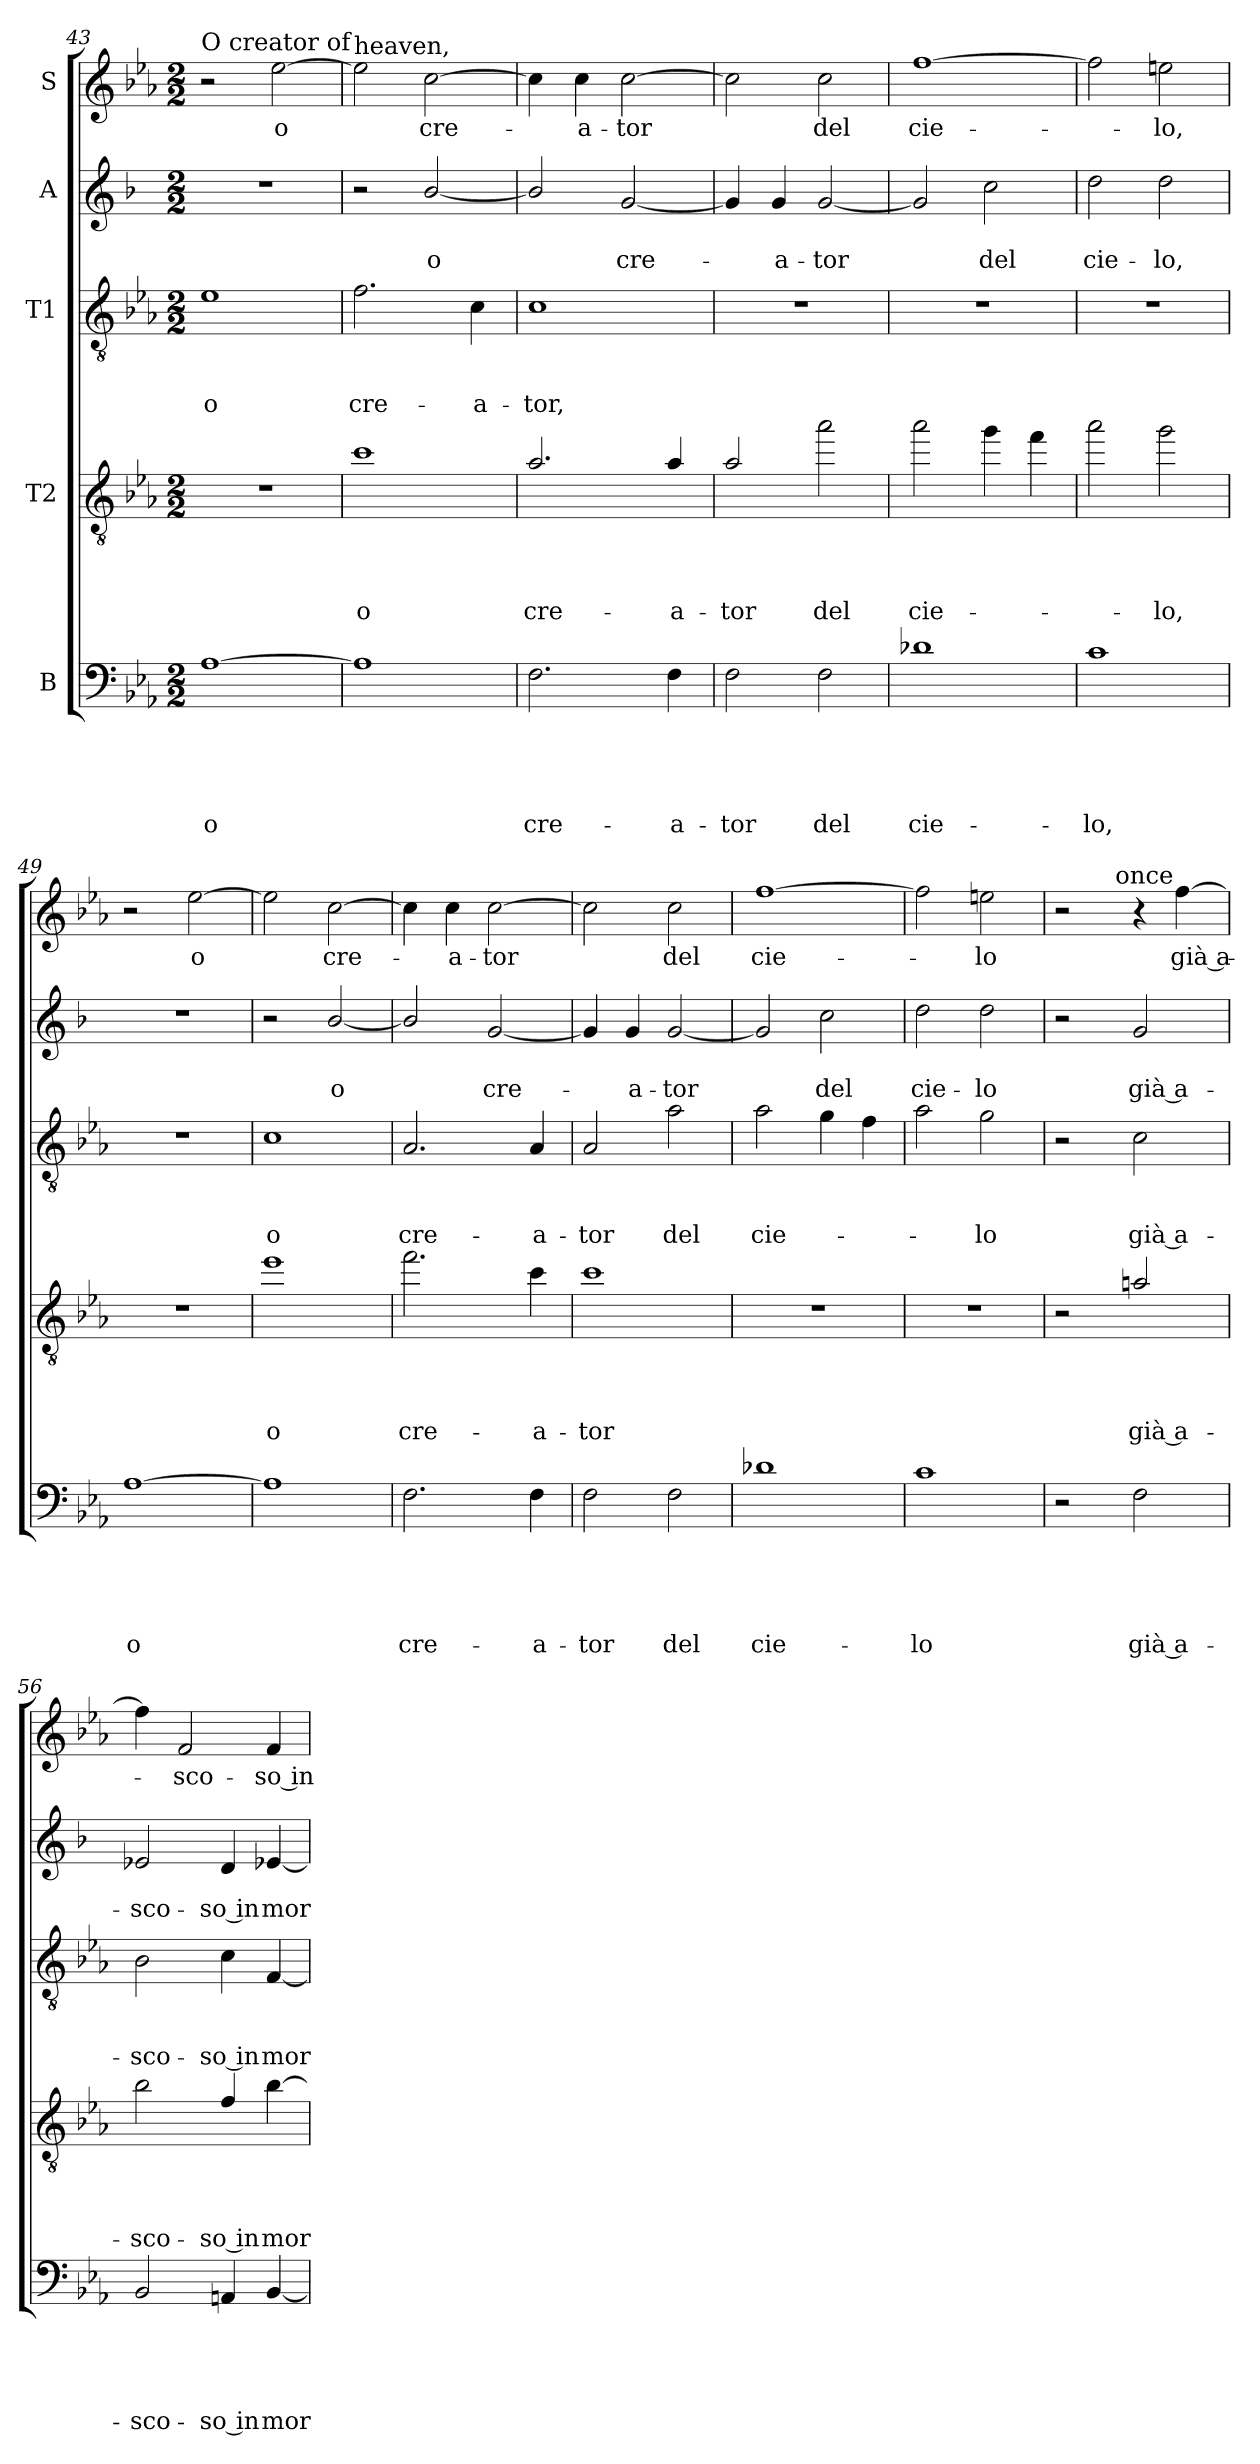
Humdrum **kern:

**kern	**text	**text	**text	**text	**text	**kern	**text	**text	**text	**text	**kern	**text	**text	**text	**kern	**text	**text	**kern	**text
*part5	*part5	*part5	*part5	*part5	*part5	*part4	*part4	*part4	*part4	*part4	*part3	*part3	*part3	*part3	*part2	*part2	*part2	*part1	*part1
*staff5	*staff5	*staff5	*staff5	*staff5	*staff5	*staff4	*staff4	*staff4	*staff4	*staff4	*staff3	*staff3	*staff3	*staff3	*staff2	*staff2	*staff2	*staff1	*staff1
*I"B	*	*	*	*	*	*I"T2	*	*	*	*	*I"T1	*	*	*	*I"A	*	*	*I"S	*
*clefF4	*	*	*	*	*	*clefGv2	*	*	*	*	*clefGv2	*	*	*	*clefG2	*	*	*clefG2	*
*	*	*	*	*	*	*ITrd8c14	*	*	*	*	*	*	*	*	*ITrd1c2	*	*	*	*
*k[b-e-a-]	*	*	*	*	*	*k[b-e-a-]	*	*	*	*	*k[b-e-a-]	*	*	*	*k[b-e-a-]	*	*	*k[b-e-a-]	*
*E-:	*	*	*	*	*	*E-:	*	*	*	*	*E-:	*	*	*	*E-:	*	*	*E-:	*
*M2/2	*	*	*	*	*	*M2/2	*	*	*	*	*M2/2	*	*	*	*M2/2	*	*	*M2/2	*
=43	=43	=43	=43	=43	=43	=43	=43	=43	=43	=43	=43	=43	=43	=43	=43	=43	=43	=43	=43
!	!	!	!	!	!	!	!	!	!	!	!	!	!	!	!	!	!	!LO:TX:a:t=O creator of	!
!	!	!	!	!	!LO:LY:b	!	!	!	!	!	!	!	!	!LO:LY:b	!	!	!	!	!
[1A-	.	.	.	.	o	1r	.	.	.	.	1e-	.	.	o	1r	.	.	2r	.
!	!	!	!	!	!	!	!	!	!	!	!	!	!	!	!	!	!	!	!LO:LY:b
.	.	.	.	.	.	.	.	.	.	.	.	.	.	.	.	.	.	[2ee-\	o
=44	=44	=44	=44	=44	=44	=44	=44	=44	=44	=44	=44	=44	=44	=44	=44	=44	=44	=44	=44
!	!	!	!	!	!	!	!	!	!	!	!	!	!	!	!	!	!	!LO:TX:a:t=heaven,	!
!	!	!	!	!	!	!	!	!	!	!LO:LY:b	!	!	!	!LO:LY:b	!	!	!	!	!
1A-]	.	.	.	.	.	1c	.	.	.	o	2.f\	.	.	cre-	2r	.	.	2ee-\]	.
!	!	!	!	!	!	!	!	!	!	!	!	!	!	!	!	!	!LO:LY:b	!	!LO:LY:b
.	.	.	.	.	.	.	.	.	.	.	.	.	.	.	[2a-/	.	o	[2cc\	cre-
!	!	!	!	!	!	!	!	!	!	!	!	!	!	!LO:LY:b	!	!	!	!	!
.	.	.	.	.	.	.	.	.	.	.	4c\	.	.	-a-	.	.	.	.	.
=45	=45	=45	=45	=45	=45	=45	=45	=45	=45	=45	=45	=45	=45	=45	=45	=45	=45	=45	=45
!	!	!	!	!	!LO:LY:b	!	!	!	!	!LO:LY:b	!	!	!	!LO:LY:b	!	!	!	!	!
2.F\	.	.	.	.	cre-	2.A-/	.	.	.	cre-	1c	.	.	-tor,	2a-/]	.	.	4cc\]	.
!	!	!	!	!	!	!	!	!	!	!	!	!	!	!	!	!	!	!	!LO:LY:b
.	.	.	.	.	.	.	.	.	.	.	.	.	.	.	.	.	.	4cc\	-a-
!	!	!	!	!	!	!	!	!	!	!	!	!	!	!	!	!	!LO:LY:b	!	!LO:LY:b
.	.	.	.	.	.	.	.	.	.	.	.	.	.	.	[2f/	.	cre-	[2cc\	-tor
!	!	!	!	!	!LO:LY:b	!	!	!	!	!LO:LY:b	!	!	!	!	!	!	!	!	!
4F\	.	.	.	.	-a-	4A-/	.	.	.	-a-	.	.	.	.	.	.	.	.	.
=46	=46	=46	=46	=46	=46	=46	=46	=46	=46	=46	=46	=46	=46	=46	=46	=46	=46	=46	=46
!	!	!	!	!	!LO:LY:b	!	!	!	!	!LO:LY:b	!	!	!	!	!	!	!	!	!
2F\	.	.	.	.	-tor	2A-/	.	.	.	-tor	1r	.	.	.	4f/]	.	.	2cc\]	.
!	!	!	!	!	!	!	!	!	!	!	!	!	!	!	!	!	!LO:LY:b	!	!
.	.	.	.	.	.	.	.	.	.	.	.	.	.	.	4f/	.	-a-	.	.
!	!	!	!	!	!LO:LY:b	!	!	!	!	!LO:LY:b	!	!	!	!	!	!	!LO:LY:b	!	!LO:LY:b
2F\	.	.	.	.	del	2a-\	.	.	.	del	.	.	.	.	[2f/	.	-tor	2cc\	del
!!LO:PB:g=z
=47	=47	=47	=47	=47	=47	=47	=47	=47	=47	=47	=47	=47	=47	=47	=47	=47	=47	=47	=47
!	!	!	!	!	!LO:LY:b	!	!	!	!	!LO:LY:b	!	!	!	!	!	!	!	!	!LO:LY:b
1d-X	.	.	.	.	cie-	2a-\	.	.	.	cie-	1r	.	.	.	2f/]	.	.	[1ff	cie-
!	!	!	!	!	!	!	!	!	!	!	!	!	!	!	!	!	!LO:LY:b	!	!
.	.	.	.	.	.	4g\	.	.	.	.	.	.	.	.	2b-\	.	del	.	.
.	.	.	.	.	.	4f\	.	.	.	.	.	.	.	.	.	.	.	.	.
=48	=48	=48	=48	=48	=48	=48	=48	=48	=48	=48	=48	=48	=48	=48	=48	=48	=48	=48	=48
!	!	!	!	!	!LO:LY:b	!	!	!	!	!	!	!	!	!	!	!	!LO:LY:b	!	!
1c	.	.	.	.	-lo,	2a-\	.	.	.	.	1r	.	.	.	2cc\	.	cie-	2ff\]	.
!	!	!	!	!	!	!	!	!	!	!LO:LY:b	!	!	!	!	!	!	!LO:LY:b	!	!LO:LY:b
.	.	.	.	.	.	2g\	.	.	.	-lo,	.	.	.	.	2cc\	.	-lo,	2een\	-lo,
=49	=49	=49	=49	=49	=49	=49	=49	=49	=49	=49	=49	=49	=49	=49	=49	=49	=49	=49	=49
!	!	!	!	!	!LO:LY:b	!	!	!	!	!	!	!	!	!	!	!	!	!	!
[1A-	.	.	.	.	o	1r	.	.	.	.	1r	.	.	.	1r	.	.	2r	.
!	!	!	!	!	!	!	!	!	!	!	!	!	!	!	!	!	!	!	!LO:LY:b
.	.	.	.	.	.	.	.	.	.	.	.	.	.	.	.	.	.	[2ee-\	o
=50	=50	=50	=50	=50	=50	=50	=50	=50	=50	=50	=50	=50	=50	=50	=50	=50	=50	=50	=50
!	!	!	!	!	!	!	!	!	!	!LO:LY:b	!	!	!	!LO:LY:b	!	!	!	!	!
1A-]	.	.	.	.	.	1e-	.	.	.	o	1c	.	.	o	2r	.	.	2ee-\]	.
!	!	!	!	!	!	!	!	!	!	!	!	!	!	!	!	!	!LO:LY:b	!	!LO:LY:b
.	.	.	.	.	.	.	.	.	.	.	.	.	.	.	[2a-/	.	o	[2cc\	cre-
=51	=51	=51	=51	=51	=51	=51	=51	=51	=51	=51	=51	=51	=51	=51	=51	=51	=51	=51	=51
!	!	!	!	!	!LO:LY:b	!	!	!	!	!LO:LY:b	!	!	!	!LO:LY:b	!	!	!	!	!
2.F\	.	.	.	.	cre-	2.f\	.	.	.	cre-	2.A-/	.	.	cre-	2a-/]	.	.	4cc\]	.
!	!	!	!	!	!	!	!	!	!	!	!	!	!	!	!	!	!	!	!LO:LY:b
.	.	.	.	.	.	.	.	.	.	.	.	.	.	.	.	.	.	4cc\	-a-
!	!	!	!	!	!	!	!	!	!	!	!	!	!	!	!	!	!LO:LY:b	!	!LO:LY:b
.	.	.	.	.	.	.	.	.	.	.	.	.	.	.	[2f/	.	cre-	[2cc\	-tor
!	!	!	!	!	!LO:LY:b	!	!	!	!	!LO:LY:b	!	!	!	!LO:LY:b	!	!	!	!	!
4F\	.	.	.	.	-a-	4c\	.	.	.	-a-	4A-/	.	.	-a-	.	.	.	.	.
=52	=52	=52	=52	=52	=52	=52	=52	=52	=52	=52	=52	=52	=52	=52	=52	=52	=52	=52	=52
!	!	!	!	!	!LO:LY:b	!	!	!	!	!LO:LY:b	!	!	!	!LO:LY:b	!	!	!	!	!
2F\	.	.	.	.	-tor	1c	.	.	.	-tor	2A-/	.	.	-tor	4f/]	.	.	2cc\]	.
!	!	!	!	!	!	!	!	!	!	!	!	!	!	!	!	!	!LO:LY:b	!	!
.	.	.	.	.	.	.	.	.	.	.	.	.	.	.	4f/	.	-a-	.	.
!	!	!	!	!	!LO:LY:b	!	!	!	!	!	!	!	!	!LO:LY:b	!	!	!LO:LY:b	!	!LO:LY:b
2F\	.	.	.	.	del	.	.	.	.	.	2a-\	.	.	del	[2f/	.	-tor	2cc\	del
!!LO:LB:g=z
=53	=53	=53	=53	=53	=53	=53	=53	=53	=53	=53	=53	=53	=53	=53	=53	=53	=53	=53	=53
!	!	!	!	!	!LO:LY:b	!	!	!	!	!	!	!	!	!LO:LY:b	!	!	!	!	!LO:LY:b
1d-X	.	.	.	.	cie-	1r	.	.	.	.	2a-\	.	.	cie-	2f/]	.	.	[1ff	cie-
!	!	!	!	!	!	!	!	!	!	!	!	!	!	!	!	!	!LO:LY:b	!	!
.	.	.	.	.	.	.	.	.	.	.	4g\	.	.	.	2b-\	.	del	.	.
.	.	.	.	.	.	.	.	.	.	.	4f\	.	.	.	.	.	.	.	.
=54	=54	=54	=54	=54	=54	=54	=54	=54	=54	=54	=54	=54	=54	=54	=54	=54	=54	=54	=54
!	!	!	!	!	!LO:LY:b	!	!	!	!	!	!	!	!	!	!	!	!LO:LY:b	!	!
1c	.	.	.	.	-lo	1r	.	.	.	.	2a-\	.	.	.	2cc\	.	cie-	2ff\]	.
!	!	!	!	!	!	!	!	!	!	!	!	!	!	!LO:LY:b	!	!	!LO:LY:b	!	!LO:LY:b
.	.	.	.	.	.	.	.	.	.	.	2g\	.	.	-lo	2cc\	.	-lo	2een\	-lo
=55	=55	=55	=55	=55	=55	=55	=55	=55	=55	=55	=55	=55	=55	=55	=55	=55	=55	=55	=55
*	*	*	*	*	*	*	*	*	*	*	*	*	*	*	*	*	*	*^	*
2r	.	.	.	.	.	2r	.	.	.	.	2r	.	.	.	2r	.	.	2r	4..ryy	.
!	!	!	!	!	!	!	!	!	!	!	!	!	!	!	!	!	!	!	!LO:TX:a:t=once	!
.	.	.	.	.	.	.	.	.	.	.	.	.	.	.	.	.	.	.	2ryy	.
!	!	!	!	!	!LO:LY:b	!	!	!	!	!LO:LY:b	!	!	!	!LO:LY:b	!	!	!LO:LY:b	!	!	!
2F\	.	.	.	.	già a-	2An/	.	.	.	già a-	2c\	.	.	già a-	2f/	.	già a-	4r	.	.
!	!	!	!	!	!	!	!	!	!	!	!	!	!	!	!	!	!	!	!	!LO:LY:b
.	.	.	.	.	.	.	.	.	.	.	.	.	.	.	.	.	.	[4ff\	.	già a-
.	.	.	.	.	.	.	.	.	.	.	.	.	.	.	.	.	.	.	16ryy	.
=56	=56	=56	=56	=56	=56	=56	=56	=56	=56	=56	=56	=56	=56	=56	=56	=56	=56	=56	=56	=56
!	!	!	!	!	!	!	!	!	!	!	!	!	!	!	!	!	!	!LO:TX:a:t=wrapped in	!	!
!	!	!	!	!	!LO:LY:b	!	!	!	!	!LO:LY:b	!	!	!	!LO:LY:b	!	!	!LO:LY:b	!	!	!
*	*	*	*	*	*	*	*	*	*	*	*	*	*	*	*	*	*	*v	*v	*
2BB-/	.	.	.	.	-sco-	2B-\	.	.	.	-sco-	2B-\	.	.	-sco-	2d-X/	.	-sco-	4ff\]	.
!	!	!	!	!	!	!	!	!	!	!	!	!	!	!	!	!	!	!	!LO:LY:b
.	.	.	.	.	.	.	.	.	.	.	.	.	.	.	.	.	.	2f/	-sco-
!	!	!	!	!	!LO:LY:b	!	!	!	!	!LO:LY:b	!	!	!	!LO:LY:b	!	!	!LO:LY:b	!	!
4AAn/	.	.	.	.	-so in	4F/	.	.	.	-so in	4c\	.	.	-so in	4c/	.	-so in	.	.
!	!	!	!	!	!LO:LY:b	!	!	!	!	!LO:LY:b	!	!	!	!LO:LY:b	!	!	!LO:LY:b	!	!LO:LY:b
[4BB-/	.	.	.	.	mor-	[4B-\	.	.	.	mor-	[4F/	.	.	mor-	[4d-X/	.	mor-	4f/	-so in
=	=	=	=	=	=	=	=	=	=	=	=	=	=	=	=	=	=	=	=
*-	*-	*-	*-	*-	*-	*-	*-	*-	*-	*-	*-	*-	*-	*-	*-	*-	*-	*-	*-
